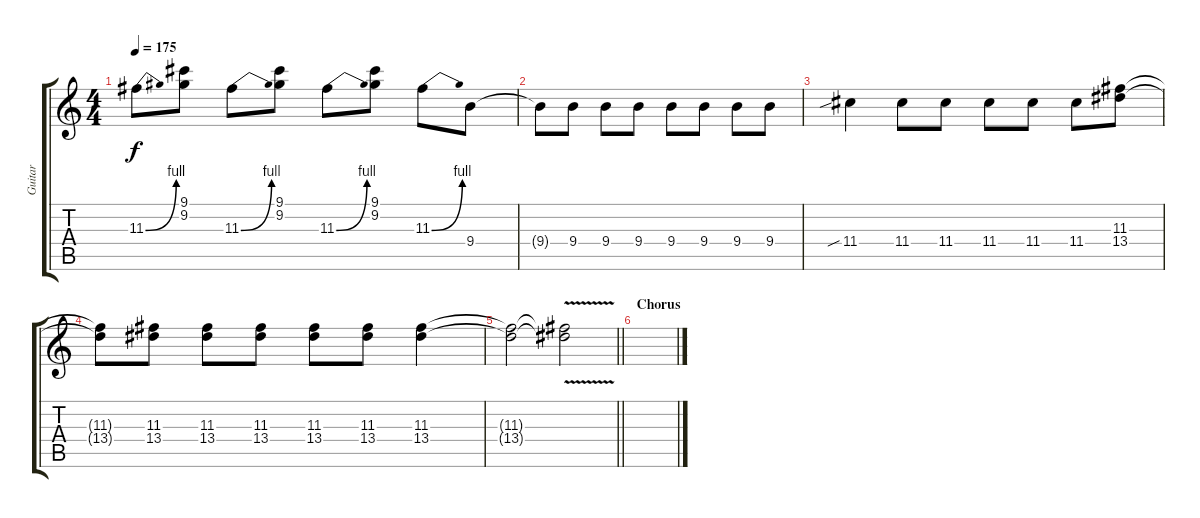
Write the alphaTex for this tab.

\track ("Guitar" "Guitar") {instrument distortionguitar}
\staff {score tabs}
\tuning (E4 B3 G3 D3 A2 E2) {hide}
\ts (4 4)
\tempo 175
\clef g2
\ks c
11.3{be (bend 0 0 60 4)}.8{dy f} (9.1 9.2).8 11.3{be (bend 0 0 60 4)}.8 (9.1 9.2).8 11.3{be (bend 0 0 60 4)}.8 (9.1 9.2).8 11.3{be (bend 0 0 60 4)}.8 9.4.8 |
9.4{t}.8 9.4.8 9.4.8 9.4.8 9.4.8 9.4.8 9.4.8 9.4.8 |
11.4{sib}.4 11.4.8 11.4.8 11.4.8 11.4.8 11.4.8 (11.3 13.4).8 |
(11.3{t} 13.4{t}).8 (11.3 13.4).8 (11.3 13.4).8 (11.3 13.4).8 (11.3 13.4).8 (11.3 13.4).8 (11.3 13.4).4 |
\barLineRight lightlight
(11.3{t} 13.4{t}).2 (11.3{v t} 13.4{v t}).2 |
\section ("" "Chorus")
